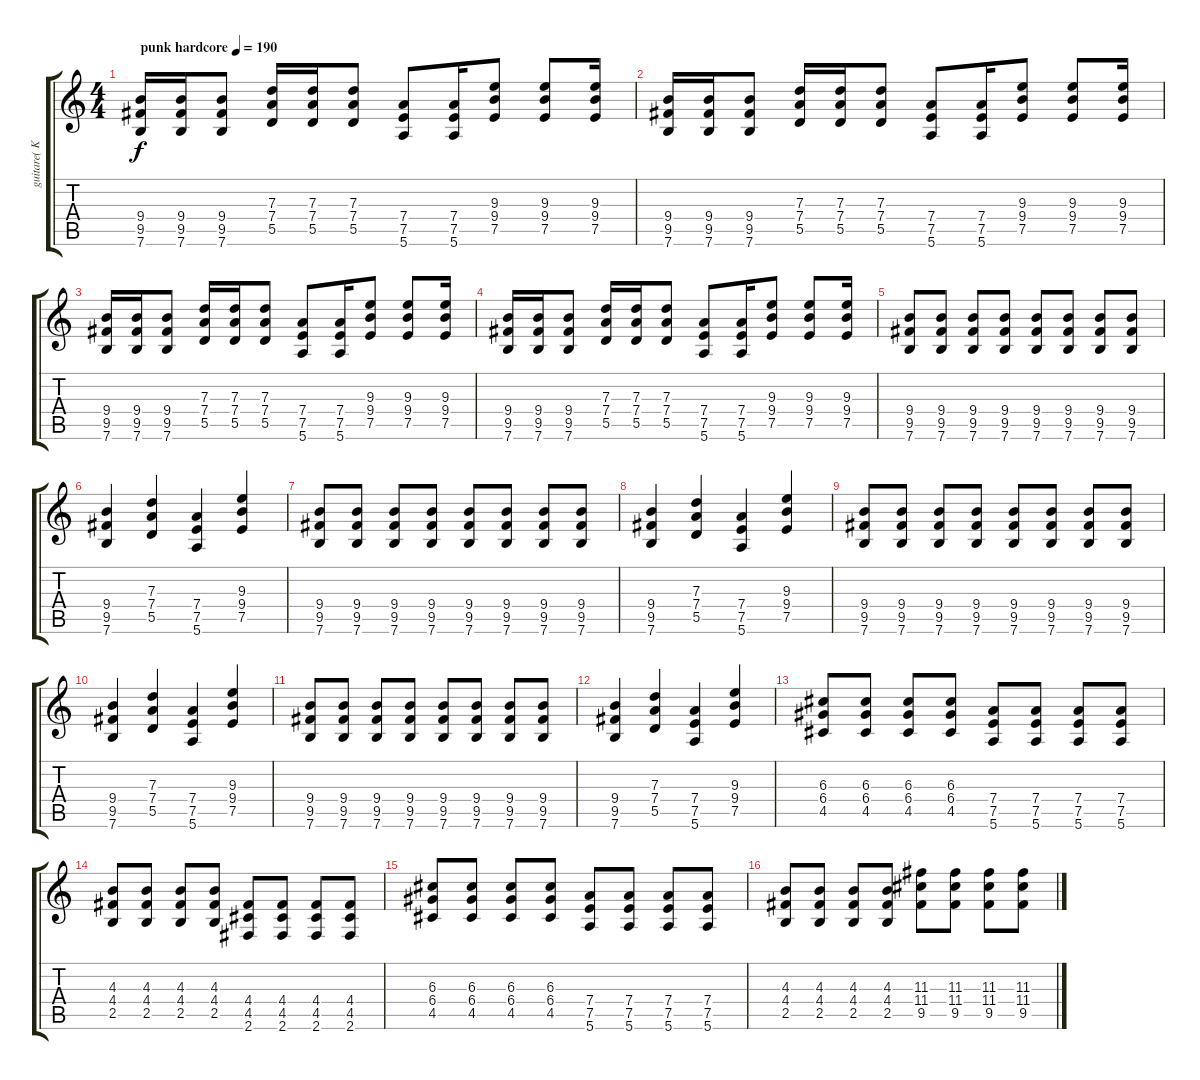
\track ("guitare( Kabula )" "guitare( K") {instrument distortionguitar}
\staff {score tabs}
\tuning (E4 B3 G3 D3 A2 E2) {hide}
\ts (4 4)
\tempo (190 "punk hardcore")
\clef g2
\ks c
(9.4 9.5 7.6).16{dy f instrument distortionguitar} (9.4 9.5 7.6).16 (9.4 9.5 7.6).8 (7.3 7.4 5.5).16 (7.3 7.4 5.5).16 (7.3 7.4 5.5).8 (7.4 7.5 5.6).8 (7.4 7.5 5.6).16 (9.3 9.4 7.5).8 (9.3 9.4 7.5).8 (9.3 9.4 7.5).16 |
(9.4 9.5 7.6).16 (9.4 9.5 7.6).16 (9.4 9.5 7.6).8 (7.3 7.4 5.5).16 (7.3 7.4 5.5).16 (7.3 7.4 5.5).8 (7.4 7.5 5.6).8 (7.4 7.5 5.6).16 (9.3 9.4 7.5).8 (9.3 9.4 7.5).8 (9.3 9.4 7.5).16 |
(9.4 9.5 7.6).16 (9.4 9.5 7.6).16 (9.4 9.5 7.6).8 (7.3 7.4 5.5).16 (7.3 7.4 5.5).16 (7.3 7.4 5.5).8 (7.4 7.5 5.6).8 (7.4 7.5 5.6).16 (9.3 9.4 7.5).8 (9.3 9.4 7.5).8 (9.3 9.4 7.5).16 |
(9.4 9.5 7.6).16 (9.4 9.5 7.6).16 (9.4 9.5 7.6).8 (7.3 7.4 5.5).16 (7.3 7.4 5.5).16 (7.3 7.4 5.5).8 (7.4 7.5 5.6).8 (7.4 7.5 5.6).16 (9.3 9.4 7.5).8 (9.3 9.4 7.5).8 (9.3 9.4 7.5).16 |
(9.4 9.5 7.6).8 (9.4 9.5 7.6).8 (9.4 9.5 7.6).8 (9.4 9.5 7.6).8 (9.4 9.5 7.6).8 (9.4 9.5 7.6).8 (9.4 9.5 7.6).8 (9.4 9.5 7.6).8 |
(9.4 9.5 7.6).4 (7.3 7.4 5.5).4 (7.4 7.5 5.6).4 (9.3 9.4 7.5).4 |
(9.4 9.5 7.6).8 (9.4 9.5 7.6).8 (9.4 9.5 7.6).8 (9.4 9.5 7.6).8 (9.4 9.5 7.6).8 (9.4 9.5 7.6).8 (9.4 9.5 7.6).8 (9.4 9.5 7.6).8 |
(9.4 9.5 7.6).4 (7.3 7.4 5.5).4 (7.4 7.5 5.6).4 (9.3 9.4 7.5).4 |
(9.4 9.5 7.6).8 (9.4 9.5 7.6).8 (9.4 9.5 7.6).8 (9.4 9.5 7.6).8 (9.4 9.5 7.6).8 (9.4 9.5 7.6).8 (9.4 9.5 7.6).8 (9.4 9.5 7.6).8 |
(9.4 9.5 7.6).4 (7.3 7.4 5.5).4 (7.4 7.5 5.6).4 (9.3 9.4 7.5).4 |
(9.4 9.5 7.6).8 (9.4 9.5 7.6).8 (9.4 9.5 7.6).8 (9.4 9.5 7.6).8 (9.4 9.5 7.6).8 (9.4 9.5 7.6).8 (9.4 9.5 7.6).8 (9.4 9.5 7.6).8 |
(9.4 9.5 7.6).4 (7.3 7.4 5.5).4 (7.4 7.5 5.6).4 (9.3 9.4 7.5).4 |
(6.3 6.4 4.5).8 (6.3 6.4 4.5).8 (6.3 6.4 4.5).8 (6.3 6.4 4.5).8 (7.4 7.5 5.6).8 (7.4 7.5 5.6).8 (7.4 7.5 5.6).8 (7.4 7.5 5.6).8 |
(4.3 4.4 2.5).8 (4.3 4.4 2.5).8 (4.3 4.4 2.5).8 (4.3 4.4 2.5).8 (4.4 4.5 2.6).8 (4.4 4.5 2.6).8 (4.4 4.5 2.6).8 (4.4 4.5 2.6).8 |
(6.3 6.4 4.5).8 (6.3 6.4 4.5).8 (6.3 6.4 4.5).8 (6.3 6.4 4.5).8 (7.4 7.5 5.6).8 (7.4 7.5 5.6).8 (7.4 7.5 5.6).8 (7.4 7.5 5.6).8 |
(4.3 4.4 2.5).8 (4.3 4.4 2.5).8 (4.3 4.4 2.5).8 (4.3 4.4 2.5).8 (11.3 11.4 9.5).8 (11.3 11.4 9.5).8 (11.3 11.4 9.5).8 (11.3 11.4 9.5).8
